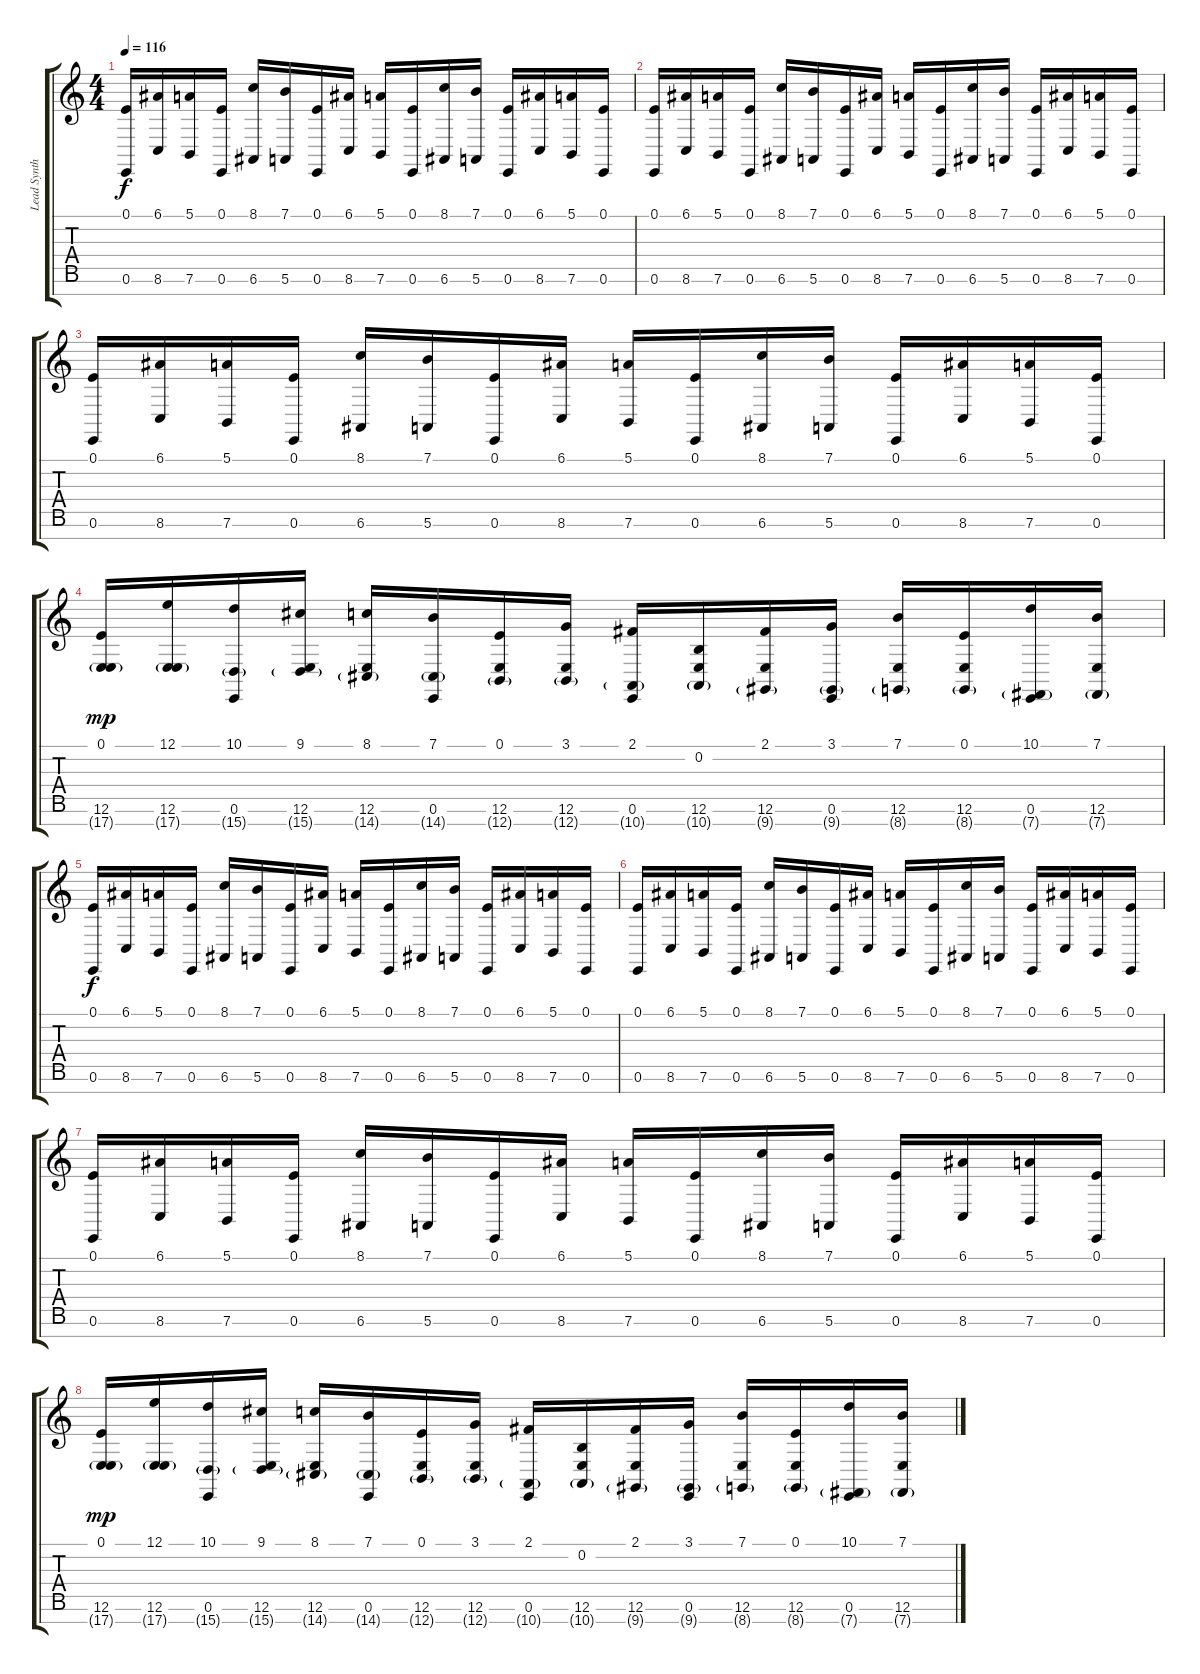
\track ("Lead Synth3" "Lead Synth") {instrument electricpiano1}
\staff {score tabs}
\tuning (E4 B3 G3 D3 A2 E2 B1) {hide}
\ts (4 4)
\tempo 116
\clef g2
\ks c
(0.1 0.6).16{dy f} (6.1 8.6).16 (5.1 7.6).16 (0.1 0.6).16 (8.1 6.6).16 (7.1 5.6).16 (0.1 0.6).16 (6.1 8.6).16 (5.1 7.6).16 (0.1 0.6).16 (8.1 6.6).16 (7.1 5.6).16 (0.1 0.6).16 (6.1 8.6).16 (5.1 7.6).16 (0.1 0.6).16 |
(0.1 0.6).16 (6.1 8.6).16 (5.1 7.6).16 (0.1 0.6).16 (8.1 6.6).16 (7.1 5.6).16 (0.1 0.6).16 (6.1 8.6).16 (5.1 7.6).16 (0.1 0.6).16 (8.1 6.6).16 (7.1 5.6).16 (0.1 0.6).16 (6.1 8.6).16 (5.1 7.6).16 (0.1 0.6).16 |
(0.1 0.6).16 (6.1 8.6).16 (5.1 7.6).16 (0.1 0.6).16 (8.1 6.6).16 (7.1 5.6).16 (0.1 0.6).16 (6.1 8.6).16 (5.1 7.6).16 (0.1 0.6).16 (8.1 6.6).16 (7.1 5.6).16 (0.1 0.6).16 (6.1 8.6).16 (5.1 7.6).16 (0.1 0.6).16 |
(0.1 12.6 17.7{g}).16{dy mp} (12.1 12.6 17.7{g}).16 (10.1 0.6 15.7{g}).16 (9.1 12.6 15.7{g}).16 (8.1 12.6 14.7{g}).16 (7.1 0.6 14.7{g}).16 (0.1 12.6 12.7{g}).16 (3.1 12.6 12.7{g}).16 (2.1 0.6 10.7{g}).16 (0.2 12.6 10.7{g}).16 (2.1 12.6 9.7{g}).16 (3.1 0.6 9.7{g}).16 (7.1 12.6 8.7{g}).16 (0.1 12.6 8.7{g}).16 (10.1 0.6 7.7{g}).16 (7.1 12.6 7.7{g}).16 |
(0.1 0.6).16{dy f} (6.1 8.6).16 (5.1 7.6).16 (0.1 0.6).16 (8.1 6.6).16 (7.1 5.6).16 (0.1 0.6).16 (6.1 8.6).16 (5.1 7.6).16 (0.1 0.6).16 (8.1 6.6).16 (7.1 5.6).16 (0.1 0.6).16 (6.1 8.6).16 (5.1 7.6).16 (0.1 0.6).16 |
(0.1 0.6).16 (6.1 8.6).16 (5.1 7.6).16 (0.1 0.6).16 (8.1 6.6).16 (7.1 5.6).16 (0.1 0.6).16 (6.1 8.6).16 (5.1 7.6).16 (0.1 0.6).16 (8.1 6.6).16 (7.1 5.6).16 (0.1 0.6).16 (6.1 8.6).16 (5.1 7.6).16 (0.1 0.6).16 |
(0.1 0.6).16 (6.1 8.6).16 (5.1 7.6).16 (0.1 0.6).16 (8.1 6.6).16 (7.1 5.6).16 (0.1 0.6).16 (6.1 8.6).16 (5.1 7.6).16 (0.1 0.6).16 (8.1 6.6).16 (7.1 5.6).16 (0.1 0.6).16 (6.1 8.6).16 (5.1 7.6).16 (0.1 0.6).16 |
(0.1 12.6 17.7{g}).16{dy mp} (12.1 12.6 17.7{g}).16 (10.1 0.6 15.7{g}).16 (9.1 12.6 15.7{g}).16 (8.1 12.6 14.7{g}).16 (7.1 0.6 14.7{g}).16 (0.1 12.6 12.7{g}).16 (3.1 12.6 12.7{g}).16 (2.1 0.6 10.7{g}).16 (0.2 12.6 10.7{g}).16 (2.1 12.6 9.7{g}).16 (3.1 0.6 9.7{g}).16 (7.1 12.6 8.7{g}).16 (0.1 12.6 8.7{g}).16 (10.1 0.6 7.7{g}).16 (7.1 12.6 7.7{g}).16
